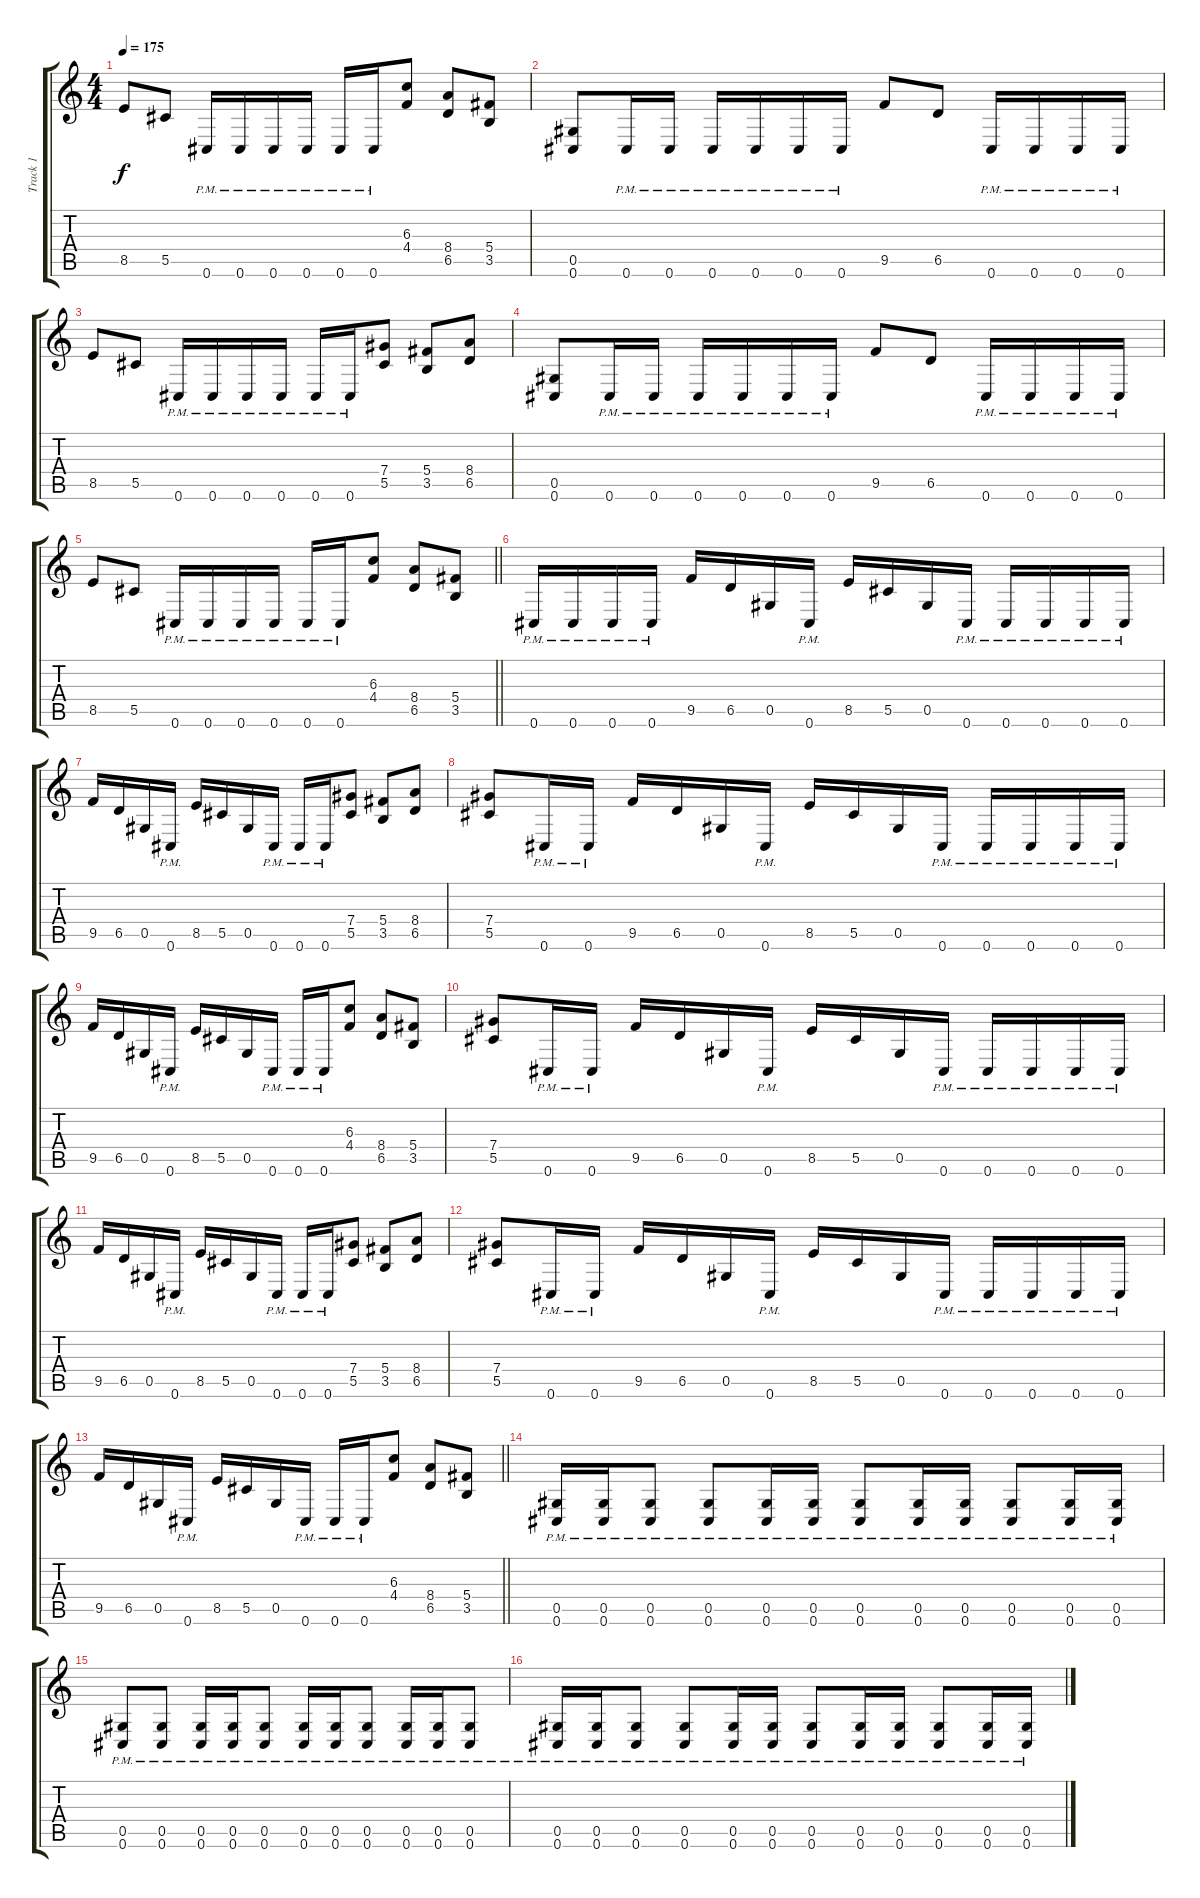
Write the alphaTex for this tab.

\track ("Track 1" "Track 1") {instrument distortionguitar}
\staff {score tabs}
\tuning (Eb4 Bb3 Gb3 Db3 Ab2 Db2) {hide}
\ts (4 4)
\tempo 175
\clef g2
\ks c
8.5.8{dy f} 5.5.8 0.6{pm}.16 0.6{pm}.16 0.6{pm}.16 0.6{pm}.16 0.6{pm}.16 0.6{pm}.16 (6.3 4.4).8 (8.4 6.5).8 (5.4 3.5).8 |
(0.5 0.6).8 0.6{pm}.16 0.6{pm}.16 0.6{pm}.16 0.6{pm}.16 0.6{pm}.16 0.6{pm}.16 9.5.8 6.5.8 0.6{pm}.16 0.6{pm}.16 0.6{pm}.16 0.6{pm}.16 |
8.5.8 5.5.8 0.6{pm}.16 0.6{pm}.16 0.6{pm}.16 0.6{pm}.16 0.6{pm}.16 0.6{pm}.16 (7.4 5.5).8 (5.4 3.5).8 (8.4 6.5).8 |
(0.5 0.6).8 0.6{pm}.16 0.6{pm}.16 0.6{pm}.16 0.6{pm}.16 0.6{pm}.16 0.6{pm}.16 9.5.8 6.5.8 0.6{pm}.16 0.6{pm}.16 0.6{pm}.16 0.6{pm}.16 |
\barLineRight lightlight
8.5.8 5.5.8 0.6{pm}.16 0.6{pm}.16 0.6{pm}.16 0.6{pm}.16 0.6{pm}.16 0.6{pm}.16 (6.3 4.4).8 (8.4 6.5).8 (5.4 3.5).8 |
\section ("" "")
0.6{pm}.16 0.6{pm}.16 0.6{pm}.16 0.6{pm}.16 9.5.16 6.5.16 0.5.16 0.6{pm}.16 8.5.16 5.5.16 0.5.16 0.6{pm}.16 0.6{pm}.16 0.6{pm}.16 0.6{pm}.16 0.6{pm}.16 |
9.5.16 6.5.16 0.5.16 0.6{pm}.16 8.5.16 5.5.16 0.5.16 0.6{pm}.16 0.6{pm}.16 0.6{pm}.16 (7.4 5.5).8 (5.4 3.5).8 (8.4 6.5).8 |
(7.4 5.5).8 0.6{pm}.16 0.6{pm}.16 9.5.16 6.5.16 0.5.16 0.6{pm}.16 8.5.16 5.5.16 0.5.16 0.6{pm}.16 0.6{pm}.16 0.6{pm}.16 0.6{pm}.16 0.6{pm}.16 |
9.5.16 6.5.16 0.5.16 0.6{pm}.16 8.5.16 5.5.16 0.5.16 0.6{pm}.16 0.6{pm}.16 0.6{pm}.16 (6.3 4.4).8 (8.4 6.5).8 (5.4 3.5).8 |
(7.4 5.5).8 0.6{pm}.16 0.6{pm}.16 9.5.16 6.5.16 0.5.16 0.6{pm}.16 8.5.16 5.5.16 0.5.16 0.6{pm}.16 0.6{pm}.16 0.6{pm}.16 0.6{pm}.16 0.6{pm}.16 |
9.5.16 6.5.16 0.5.16 0.6{pm}.16 8.5.16 5.5.16 0.5.16 0.6{pm}.16 0.6{pm}.16 0.6{pm}.16 (7.4 5.5).8 (5.4 3.5).8 (8.4 6.5).8 |
(7.4 5.5).8 0.6{pm}.16 0.6{pm}.16 9.5.16 6.5.16 0.5.16 0.6{pm}.16 8.5.16 5.5.16 0.5.16 0.6{pm}.16 0.6{pm}.16 0.6{pm}.16 0.6{pm}.16 0.6{pm}.16 |
\barLineRight lightlight
9.5.16 6.5.16 0.5.16 0.6{pm}.16 8.5.16 5.5.16 0.5.16 0.6{pm}.16 0.6{pm}.16 0.6{pm}.16 (6.3 4.4).8 (8.4 6.5).8 (5.4 3.5).8 |
\section ("" "")
(0.5{pm} 0.6{pm}).16 (0.5{pm} 0.6{pm}).16 (0.5{pm} 0.6{pm}).8 (0.5{pm} 0.6{pm}).8 (0.5{pm} 0.6{pm}).16 (0.5{pm} 0.6{pm}).16 (0.5{pm} 0.6{pm}).8 (0.5{pm} 0.6{pm}).16 (0.5{pm} 0.6{pm}).16 (0.5{pm} 0.6{pm}).8 (0.5{pm} 0.6{pm}).16 (0.5{pm} 0.6{pm}).16 |
(0.5{pm} 0.6{pm}).8 (0.5{pm} 0.6{pm}).8 (0.5{pm} 0.6{pm}).16 (0.5{pm} 0.6{pm}).16 (0.5{pm} 0.6{pm}).8 (0.5{pm} 0.6{pm}).16 (0.5{pm} 0.6{pm}).16 (0.5{pm} 0.6{pm}).8 (0.5{pm} 0.6{pm}).16 (0.5{pm} 0.6{pm}).16 (0.5{pm} 0.6{pm}).8 |
(0.5{pm} 0.6{pm}).16 (0.5{pm} 0.6{pm}).16 (0.5{pm} 0.6{pm}).8 (0.5{pm} 0.6{pm}).8 (0.5{pm} 0.6{pm}).16 (0.5{pm} 0.6{pm}).16 (0.5{pm} 0.6{pm}).8 (0.5{pm} 0.6{pm}).16 (0.5{pm} 0.6{pm}).16 (0.5{pm} 0.6{pm}).8 (0.5{pm} 0.6{pm}).16 (0.5{pm} 0.6{pm}).16
